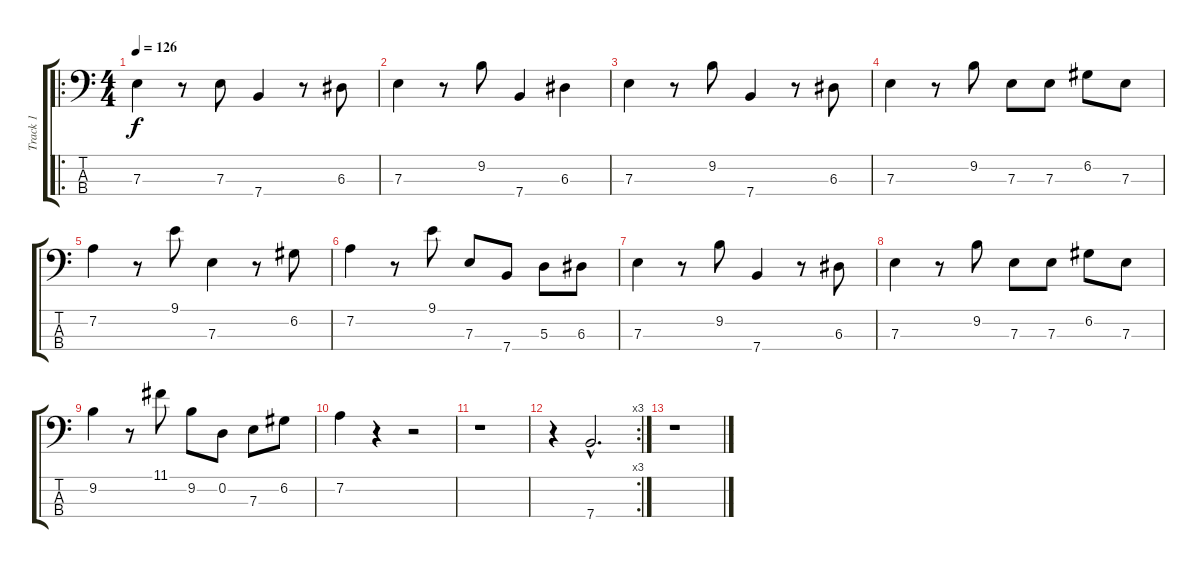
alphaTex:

\track ("Track 1" "Track 1") {instrument electricbassfinger}
\staff {score tabs}
\tuning (G2 D2 A1 E1) {hide}
\ro
\ts (4 4)
\tempo 126
\clef f4
\ks c
7.3.4{dy f instrument electricbassfinger} r.8 7.3.8 7.4.4 r.8 6.3.8 |
7.3.4 r.8 9.2.8 7.4.4 6.3.4 |
7.3.4 r.8 9.2.8 7.4.4 r.8 6.3.8 |
7.3.4 r.8 9.2.8 7.3.8 7.3.8 6.2.8 7.3.8 |
7.2.4 r.8 9.1.8 7.3.4 r.8 6.2.8 |
7.2.4 r.8 9.1.8 7.3.8 7.4.8 5.3.8 6.3.8 |
7.3.4 r.8 9.2.8 7.4.4 r.8 6.3.8 |
7.3.4 r.8 9.2.8 7.3.8 7.3.8 6.2.8 7.3.8 |
9.2.4 r.8 11.1.8 9.2.8 0.2.8 7.3.8 6.2.8 |
7.2.4 r.4 r.2 |
r.1 |
\rc 3
r.4 7.4{hac}.2{d} |
r.1
